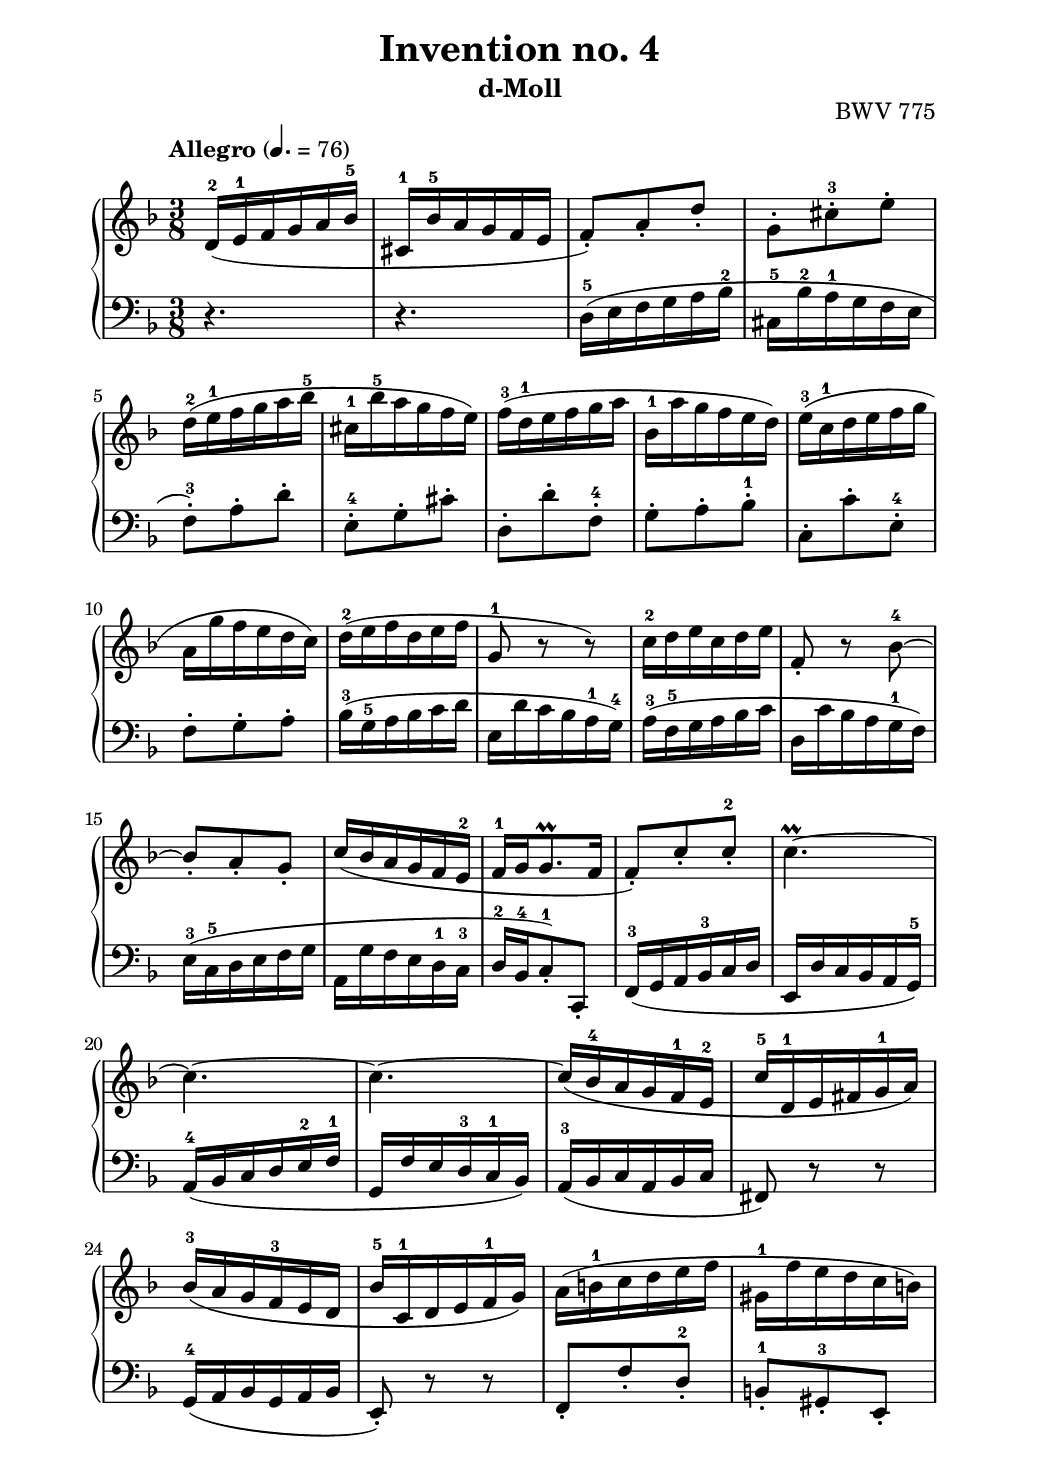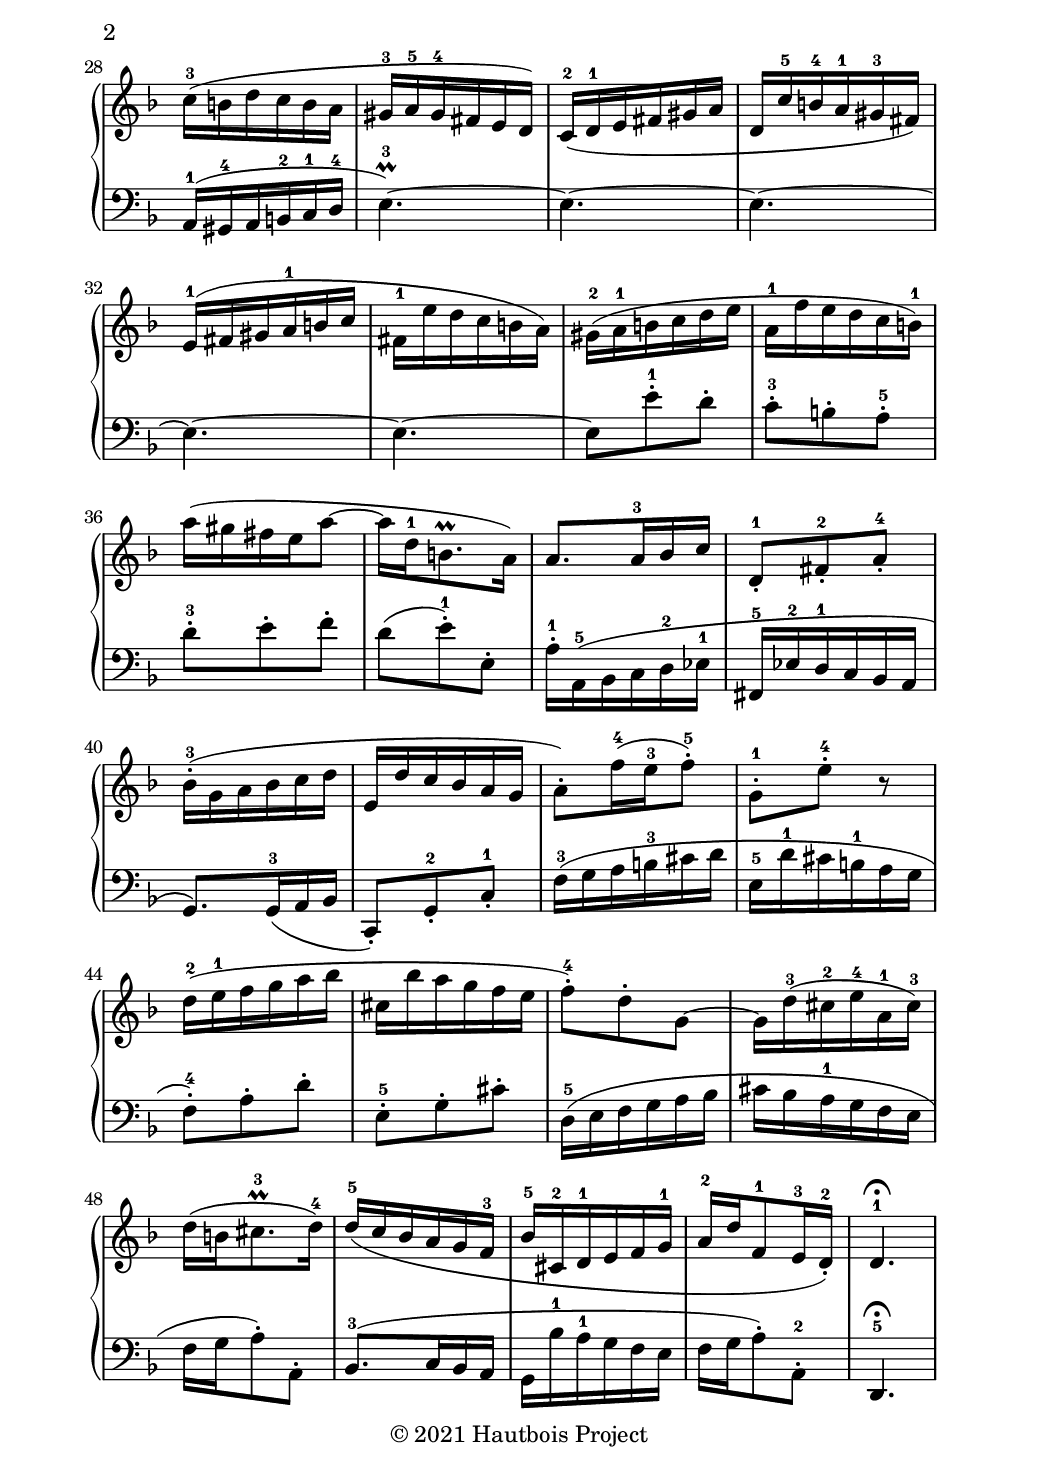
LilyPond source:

\version "2.22.1"
%% Generated by lilypond-book
%% Options: [exampleindent=10.16\mm,indent=0\mm,line-width=14.5\cm,noragged-right,papersize=a5,quote]
%\include "lilypond-book-preamble.ly"
\include "italiano.ly"

%****************************************************************
% Start cut-&-pastable-section

%****************************************************************

\paper {
  % Set paper
  #(set-paper-size "b5")
  indent = 0\mm
  line-width = 14.5\cm
  ragged-right = ##f
  line-width = #(- line-width (* mm 3.000000) (* mm 1))
}

\layout {
  
}

%*****************************************
%  Set Header
%*****************************************
\header {
  title = "Invention no. 4"
  subtitle = "d-Moll"
  opus = "BWV 775"
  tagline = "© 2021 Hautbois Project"
}

%*****************************************
% Start Voice
% Write the voices here
%*****************************************
MyMeter = \time 3/8
MyTempo = \tempo "Allegro" 4. = 76
MyKey = \key re \minor
PieceName = "d-Moll"

VoiceI = \relative {
  %bar 1 - 4
  re'16-2( mi-1 fa sol la sib-5  
  dod,-1 sib'-5 la sol fa mi
  fa8\staccato) la\staccato re\staccato
  sol,\staccato dod-3\staccato mi\staccato
  
  %bar 5 - 8
  re16-2( mi-1 fa sol la sib-5
  dod,-1 sib'-5 la sol fa mi)
  fa-3( re-1 mi fa sol la
  sib,-1 la' sol fa mi re)
  
  %bar 9 - 12
  mi-3( do-1 re mi fa sol
  la, sol' fa mi re do)
  re-2( mi fa re mi fa
  sol,8-1 r8 r8)

  %bar 13 - 16
  do16-2 re mi do re mi
  fa,8\staccato r sib~-4
  sib\staccato la\staccato sol\staccato
  do16( sib la sol fa mi-2

  %bar 17 - 20
  fa-1 sol sol8.\prall fa16
  fa8\staccato) do'\staccato do-2\staccato
  do4.~\prall
  do4.~

  %bar 21 - 24
  do4.~
  do16( sib-4 la sol fa-1 mi-2
  do'-5 re,-1 mi fad sol-1 la)
  sib-3( la sol fa-3 mi re

  %bar 25 - 28
  sib'-5 do,-1 re mi fa-1 sol)
  la( si-1 do re mi fa
  sold,-1 fa' mi re do si)
  do-3( si re do si la

  %bar 29 - 32
  sold-3 la-5 sold-4 fad mi re)
  do-2( re-1 mi fad sold la 
  re, do'-5 si-4 la-1 sold-3 fad)
  mi-1( fad sold la-1 si do

  %bar 33 - 36
  fad,-1 mi' re do si la)
  sold-2( la-1 si do re mi
  la,-1 fa' mi re do si-1)
  la'( sold fad mi la8~

  %bar 37 - 40
  la16 re,-1 si8.\prall la16)
  la8. la16-3 sib do
  re,8-1\staccato fad-2\staccato la-4\staccato
  sib16-3\staccato( sol la sib do re

  %bar 41 - 44
  mi, re' do sib la sol
  la8\staccato) fa'16-4( mi-3 fa8-5\staccato)
  sol,-1\staccato mi'-4\staccato r
  re16-2( mi-1 fa sol la sib 

  %bar 45 - 48
  dod, sib' la sol fa mi
  fa8-4\staccato) re\staccato sol,~
  sol16 re'-3( dod-2 mi-4 la,-1 dod-3)
  re( si dod8.-3\prall re16-4)

  %bar 49 - 52
  re-5( do sib la sol fa-3
  sib-5 dod,-2 re-1 mi fa sol-1
  la-2 re fa,8-1 mi16-3 re-2\staccato)
  re4.-1\fermata

}


BassoI = \relative {
  %bar 1 - 4
  r4.
  r4.
  re16-5( mi fa sol la sib-2
  dod,-5 sib'-2 la-1 sol fa mi
  
  %bar 5 - 8
  fa8-3\staccato) la\staccato re\staccato
  mi,-4\staccato sol\staccato dod\staccato
  re,\staccato re'\staccato fa,-4\staccato
  sol\staccato la\staccato sib-1\staccato

  %bar 9 - 12
  do,\staccato do'\staccato mi,-4\staccato
  fa\staccato sol\staccato la\staccato
  sib16-3( sol-5 la sib do re
  mi, re' do sib la-1 sol-4)

  %bar 13 - 16
  la-3( fa-5 sol la sib do
  re, do' sib la sol-1 fa)
  mi-3( do-5 re mi fa sol
  la, sol' fa mi re-1 do-3

  %bar 17 - 20
  re-2 sib-4 do8-1\staccato) do,\staccato
  fa16-3( sol la sib-3 do re
  mi, re' do sib la sol-5)
  la-4( sib do re mi-2 fa-1
  
  %bar 21 - 24
  sol, fa' mi re-3 do-1 sib)
  la-3( sib do la sib do
  fad,8) r8 r8
  sol16-4( la sib sol la sib

  %bar 25 - 28
  mi,8\staccato) r8 r8
  fa\staccato fa'\staccato re-2\staccato
  si-1\staccato sold-3\staccato mi\staccato
  la16-1( sold-4 la si-2 do-1 re-4

  %bar 29 - 32
  mi4.~-3)\prall
  mi4.~
  mi4.~
  mi4.~

  %bar 33 - 36
  mi4.~
  mi8 mi'-1\staccato re\staccato
  do-3\staccato si\staccato la-5\staccato
  re-3\staccato mi\staccato fa\staccato

  %bar 37 - 40
  re( mi-1\staccato) mi,\staccato
  la16-1\staccato la,-5( sib do re-2 mib-1
  fad,-5 mib'-2 re-1 do sib la
  sol8.) sol16-3( la sib

  %bar 41 - 44
  do,8\staccato) sol'-2\staccato do-1\staccato
  fa16-3( sol la si-3 dod re
  mi,-5 re'-1 dod si-1 la sol
  fa8-4\staccato) la\staccato re\staccato

  %bar 45 - 48
  mi,-5\staccato sol\staccato dod\staccato
  re,16-5( mi fa sol la sib
  dod sib la-1 sol fa mi
  fa sol la8\staccato) la,\staccato

  %bar 49 - 52
  sib8.-3( do16 sib la
  sol sib'-1 la-1 sol fa mi
  fa sol la8\staccato) la,-2\staccato
  re,4.-5\fermata

}

%*****************************************
%  Start Score
%*****************************************

%\markup { \vspace #1 }
\score {
  \header {
    %piece = \PieceName
  }
  \new PianoStaff <<
    \new Staff { 
      \clef "treble" 
      \MyTempo
      \MyKey
      \MyMeter
        \VoiceI
    }
    \new Staff { 
      \clef "bass"
      \MyTempo
      \MyKey
      \MyMeter
        \BassoI
    }
  >>
}

